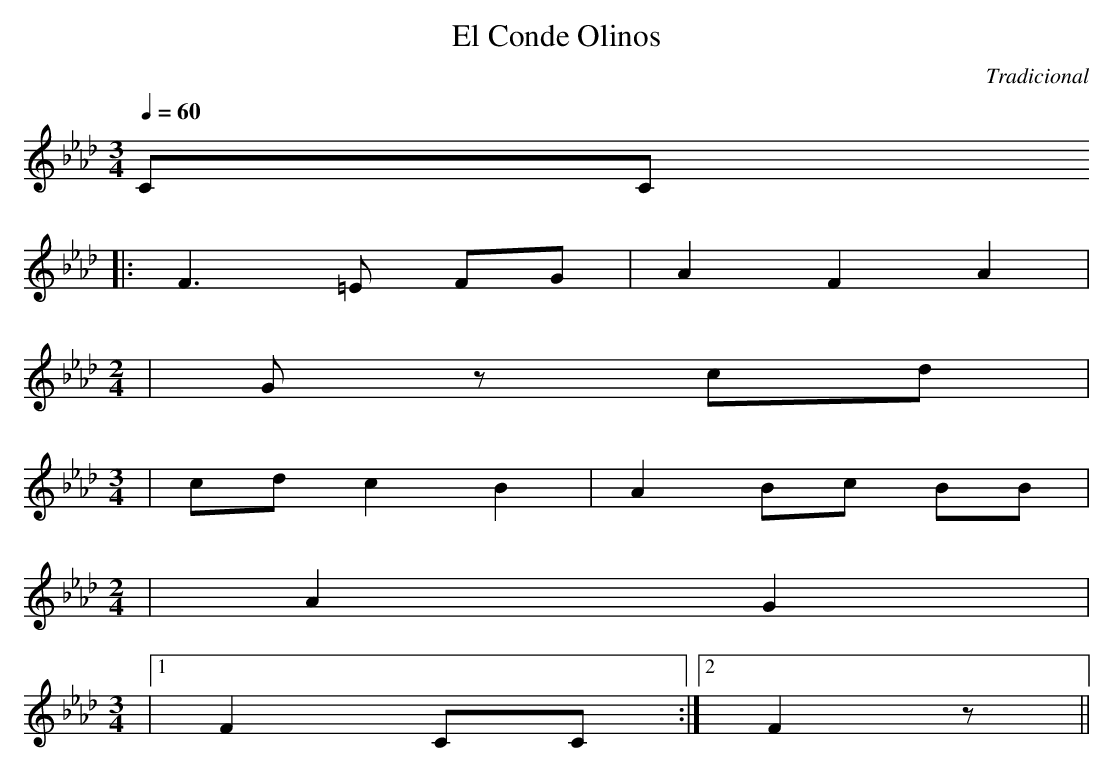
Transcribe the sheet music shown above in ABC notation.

X:1
T:El Conde Olinos
C:Tradicional
M:3/4
L:1/8
Q:1/4=60
K:Fm
CC
|: F3 =E FG|A2 F2 A2|
[M:2/4]
|G z cd|
[M:3/4]
|cd c2 B2|A2 Bc BB|
[M:2/4]
|A2 G2|
[M:3/4]
|[1 F2 CC :|[2 F2 z||
